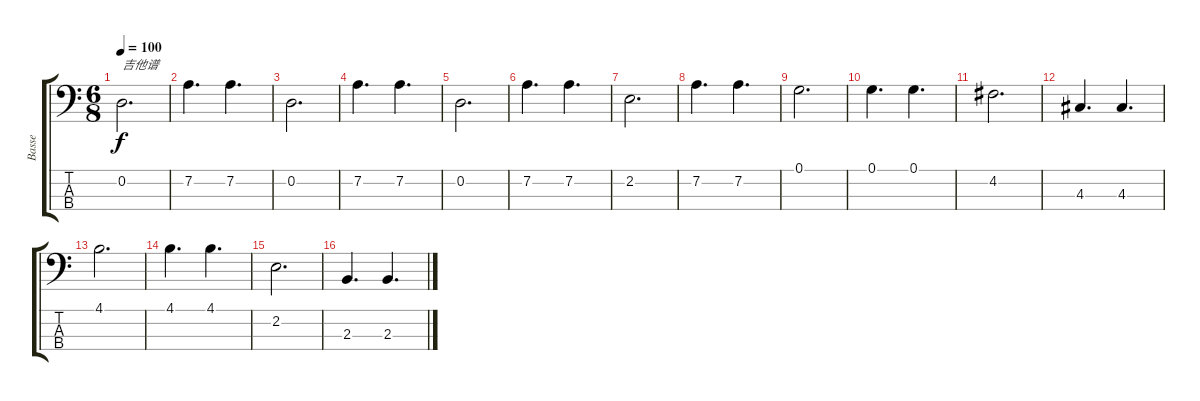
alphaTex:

\track ("Basse" "Basse") {instrument electricbassfinger}
\staff {score tabs}
\tuning (G2 D2 A1 E1) {hide}
\ts (6 8)
\tempo 100
\clef f4
\ks c
0.2.2{d txt "吉他谱" dy f instrument electricbassfinger} |
7.2.4{d} 7.2.4{d} |
0.2.2{d} |
7.2.4{d} 7.2.4{d} |
0.2.2{d} |
7.2.4{d} 7.2.4{d} |
2.2.2{d} |
7.2.4{d} 7.2.4{d} |
0.1.2{d} |
0.1.4{d} 0.1.4{d} |
4.2.2{d} |
4.3.4{d} 4.3.4{d} |
4.1.2{d} |
4.1.4{d} 4.1.4{d} |
2.2.2{d} |
2.3.4{d} 2.3.4{d}
